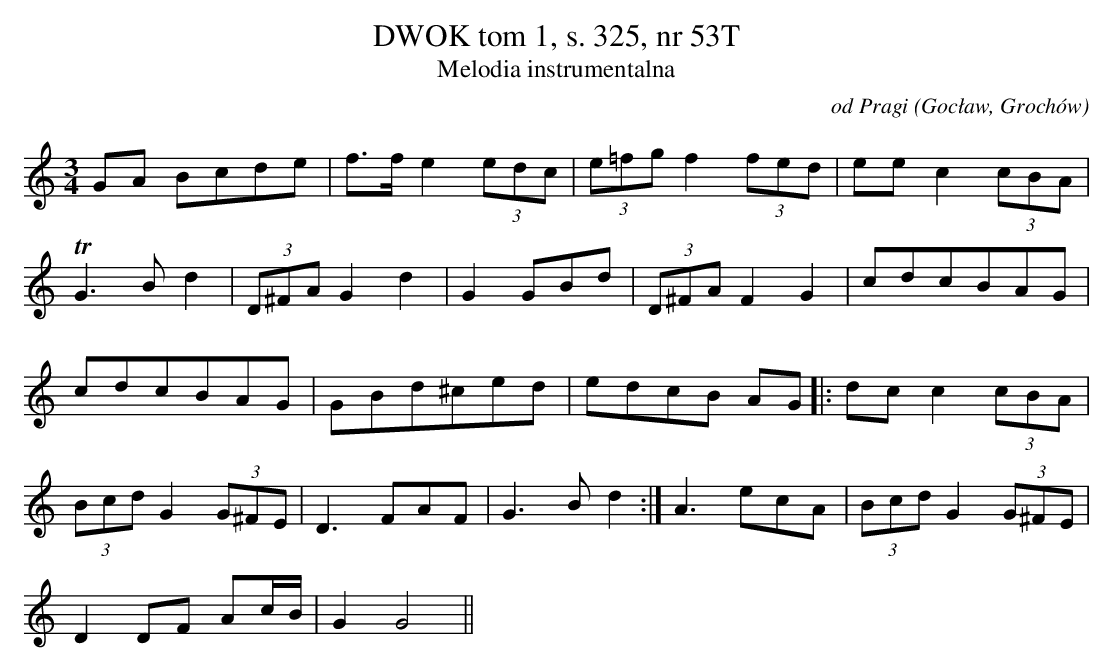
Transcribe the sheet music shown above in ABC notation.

X:1
T: DWOK tom 1, s. 325, nr 53T
T: Melodia instrumentalna
O: od Pragi (Gocław, Grochów)
M: 3/4
L: 1/16
K: C
G2A2 B2c2d2e2 | f3f e4(3e2d2c2 | (3e2=f2g2f4(3f2e2d2 | e2e2c4(3c2B2A2|
!trill!G6B2d4 | (3D2^F2A2G4d4 | G4G2B2d2 | (3D2^F2A2F4G4|c2d2c2B2A2G2 |
c2d2c2B2A2G2 | G2B2d2^c2e2d2 | e2d2c2B2 A2G2 |: d2c2c4(3c2B2A2 |
(3B2c2d2G4(3G2^F2E2 | D6F2A2F2 | G6B2d4 :| A6e2c2A2 | (3B2c2d2G4(3G2^F2E2 |
D4D2F2 A2cB | G4G8||
